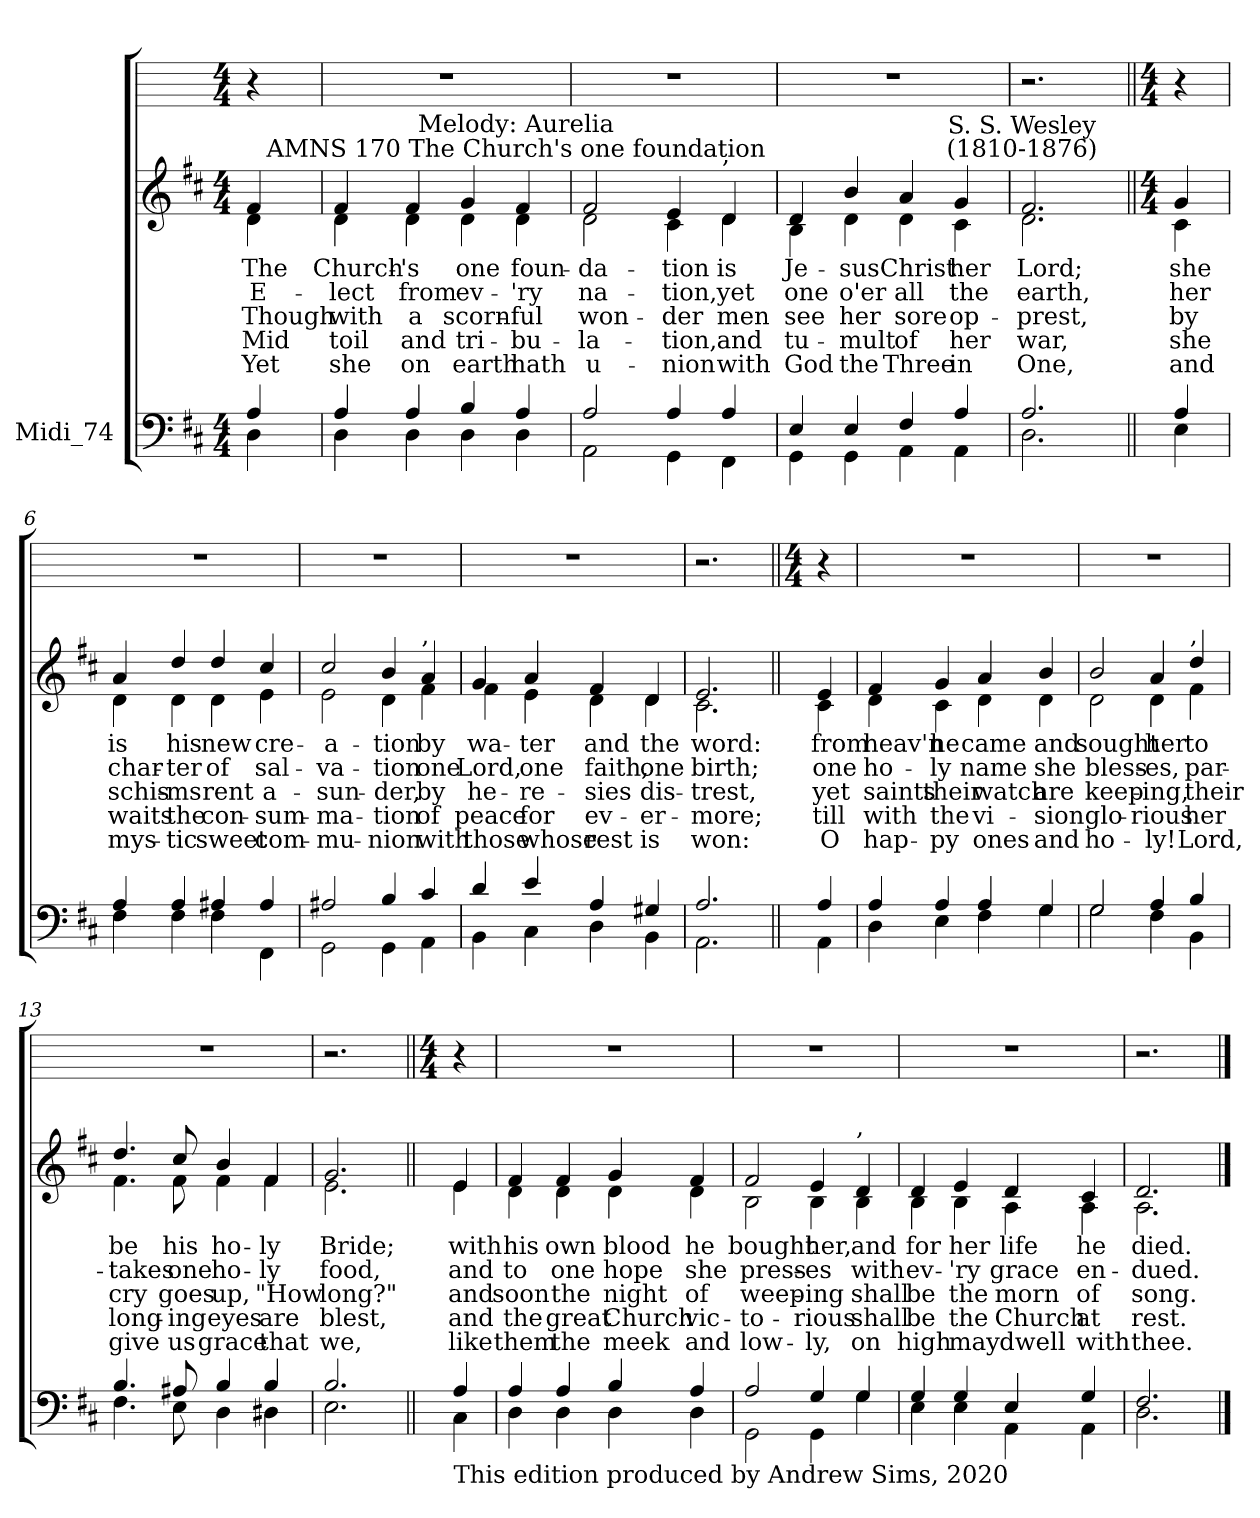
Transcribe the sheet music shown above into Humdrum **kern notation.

**kern	**kern	**text	**text	**text	**text	**text	**kern
*part3	*part2	*part2	*part2	*part2	*part2	*part2	*part1
*staff3	*staff2	*staff2	*staff2	*staff2	*staff2	*staff2	*staff1
*I"Midi_74	*	*	*	*	*	*	*
*clefF4	*clefG2	*	*	*	*	*	*
*k[f#c#]	*k[f#c#]	*	*	*	*	*	*
*D:	*D:	*	*	*	*	*	*
*M4/4	*M4/4	*	*	*	*	*	*M4/4
=	=	=	=	=	=	=	=
*^	*	*	*	*	*	*	*
!	!	!LO:TX:a:cj:t=S. J. Stone\n(1839-1900)	!	!	!	!	!	!
!	!	!	!LO:LY:b	!LO:LY:b	!LO:LY:b	!LO:LY:b	!LO:LY:b	!
*	*	*^	*	*	*	*	*	*
4A/	4D\	4f#/	4d\	The	E-	-Though	Mid	Yet	4r
=1	=1	=1	=1	=1	=1	=1	=1	=1	=1
!	!	!	!	!LO:LY:b	!LO:LY:b	!LO:LY:b	!LO:LY:b	!LO:LY:b	!
4A/	4D\	4f#/	4d\	Church-	-lect	with	toil	she	1r
!	!	!	!	!LO:LY:b	!LO:LY:b	!LO:LY:b	!LO:LY:b	!LO:LY:b	!
4A/	4D\	4f#/	4d\	's	from	a	and	on	.
!	!	!	!	!LO:LY:b	!LO:LY:b	!LO:LY:b	!LO:LY:b	!LO:LY:b	!
4B/	4D\	4g/	4d\	one	ev-	-scorn-	-tri-	-earth	.
!	!	!LO:TX:a:cj:t=AMNS 170 The Church's one foundation	!	!	!	!	!	!	!
!	!	!LO:TX:a:cj:t=Melody&colon; Aurelia	!	!	!	!	!	!	!
!	!	!	!	!LO:LY:b	!LO:LY:b	!LO:LY:b	!LO:LY:b	!LO:LY:b	!
4A/	4D\	4f#/	4d\	foun-	-'ry	ful	bu-	-hath	.
=2	=2	=2	=2	=2	=2	=2	=2	=2	=2
!	!	!	!	!LO:LY:b	!LO:LY:b	!LO:LY:b	!LO:LY:b	!LO:LY:b	!
2A/	2AA\	2f#/	2d\	da-	-na-	-won-	-la-	-u-	1r
!	!	!	!	!LO:LY:b	!LO:LY:b	!LO:LY:b	!LO:LY:b	!LO:LY:b	!
4A/	4GG\	4e/	4c#\	-tion	tion,	der	tion,	nion	.
!	!	!LO:TX:a:t=,	!	!	!	!	!	!	!
!	!	!	!	!LO:LY:b	!LO:LY:b	!LO:LY:b	!LO:LY:b	!LO:LY:b	!
4A/	4FF#\	4d/	4d\	is	yet	men	and	with	.
=3	=3	=3	=3	=3	=3	=3	=3	=3	=3
!	!	!	!	!LO:LY:b	!LO:LY:b	!LO:LY:b	!LO:LY:b	!LO:LY:b	!
4E/	4GG\	4d/	4B\	Je-	-one	see	tu-	-God	1r
!	!	!	!	!LO:LY:b	!LO:LY:b	!LO:LY:b	!LO:LY:b	!LO:LY:b	!
4E/	4GG\	4b/	4d\	sus	o'er	her	mult	the	.
!	!	!	!	!LO:LY:b	!LO:LY:b	!LO:LY:b	!LO:LY:b	!LO:LY:b	!
4F#/	4AA\	4a/	4d\	Christ	all	sore	of	Three	.
!	!	!	!	!LO:LY:b	!LO:LY:b	!LO:LY:b	!LO:LY:b	!LO:LY:b	!
4A/	4AA\	4g/	4c#\	her	the	op-	-her	in	.
=4	=4	=4	=4	=4	=4	=4	=4	=4	=4
!	!	!LO:TX:a:cj:t=S. S. Wesley\n(1810-1876)	!	!	!	!	!	!	!
!	!	!	!	!LO:LY:b	!LO:LY:b	!LO:LY:b	!LO:LY:b	!LO:LY:b	!
2.A/	2.D\	2.f#/	2.d\	Lord;	earth,	prest,	war,	One,	2.r
!!LO:LB:g=z
=5||	=5||	=5||	=5||	=5||	=5||	=5||	=5||	=5||	=5||
*	*	*M4/4	*	*	*	*	*	*	*M4/4
!	!	!	!	!LO:LY:b	!LO:LY:b	!LO:LY:b	!LO:LY:b	!LO:LY:b	!
4A/	4E\	4g/	4c#\	she	her	by	she	and	4r
=6	=6	=6	=6	=6	=6	=6	=6	=6	=6
!	!	!	!	!LO:LY:b	!LO:LY:b	!LO:LY:b	!LO:LY:b	!LO:LY:b	!
4A/	4F#\	4a/	4d\	is	char-	-schis-	-waits	mys-	1r
!	!	!	!	!LO:LY:b	!LO:LY:b	!LO:LY:b	!LO:LY:b	!LO:LY:b	!
4A/	4F#\	4dd/	4d\	-his	ter	ms	the	tic	.
!	!	!	!	!LO:LY:b	!LO:LY:b	!LO:LY:b	!LO:LY:b	!LO:LY:b	!
4A#X/	4F#\	4dd/	4d\	new	of	rent	con-	-sweet	.
!	!	!	!	!LO:LY:b	!LO:LY:b	!LO:LY:b	!LO:LY:b	!LO:LY:b	!
4A#/	4FF#\	4cc#/	4e\	cre-	-sal-	-a-	-sum-	-com-	.
=7	=7	=7	=7	=7	=7	=7	=7	=7	=7
!	!	!	!	!LO:LY:b	!LO:LY:b	!LO:LY:b	!LO:LY:b	!LO:LY:b	!
2A#X/	2GG\	2cc#/	2e\	-a-	-va-	-sun-	-ma-	-mu-	1r
!	!	!	!	!LO:LY:b	!LO:LY:b	!LO:LY:b	!LO:LY:b	!LO:LY:b	!
4B/	4GG\	4b/	4d\	-tion	tion	der,	tion	nion	.
!	!	!LO:TX:a:t=,	!	!	!	!	!	!	!
!	!	!	!	!LO:LY:b	!LO:LY:b	!LO:LY:b	!LO:LY:b	!LO:LY:b	!
4c#/	4AA\	4a/	4f#\	by	one	by	of	with	.
=8	=8	=8	=8	=8	=8	=8	=8	=8	=8
!	!	!	!	!LO:LY:b	!LO:LY:b	!LO:LY:b	!LO:LY:b	!LO:LY:b	!
4d/	4BB\	4g/	4f#\	wa-	-Lord,	he-	-peace	those	1r
!	!	!	!	!LO:LY:b	!LO:LY:b	!LO:LY:b	!LO:LY:b	!LO:LY:b	!
4e	4C#\	4a/	4e\	ter	one	re-	-for	whose	.
!	!	!	!	!LO:LY:b	!LO:LY:b	!LO:LY:b	!LO:LY:b	!LO:LY:b	!
4A/	4D\	4f#/	4d\	and	faith,	sies	ev-	-rest	.
!	!	!	!	!LO:LY:b	!LO:LY:b	!LO:LY:b	!LO:LY:b	!LO:LY:b	!
4G#X/	4BB\	4d/	4d\	the	one	dis-	-er-	-is	.
=9	=9	=9	=9	=9	=9	=9	=9	=9	=9
!	!	!	!	!LO:LY:b	!LO:LY:b	!LO:LY:b	!LO:LY:b	!LO:LY:b	!
2.A/	2.AA\	2.e/	2.c#\	word:	birth;	trest,	more;	won:	2.r
!!LO:LB:g=z
=10||	=10||	=10||	=10||	=10||	=10||	=10||	=10||	=10||	=10||
*	*	*	*	*	*	*	*	*	*M4/4
!	!	!	!	!LO:LY:b	!LO:LY:b	!LO:LY:b	!LO:LY:b	!LO:LY:b	!
4A/	4AA\	4e/	4c#\	from	one	yet	till	O	4r
=11	=11	=11	=11	=11	=11	=11	=11	=11	=11
!	!	!	!	!LO:LY:b	!LO:LY:b	!LO:LY:b	!LO:LY:b	!LO:LY:b	!
4A/	4D\	4f#/	4d\	heav'n	ho-	-saints	with	hap-	1r
!	!	!	!	!LO:LY:b	!LO:LY:b	!LO:LY:b	!LO:LY:b	!LO:LY:b	!
4A/	4E\	4g/	4c#\	-he	ly	their	the	py	.
!	!	!	!	!LO:LY:b	!LO:LY:b	!LO:LY:b	!LO:LY:b	!LO:LY:b	!
4A/	4F#\	4a/	4d\	came	name	watch	vi-	-ones	.
!	!	!	!	!LO:LY:b	!LO:LY:b	!LO:LY:b	!LO:LY:b	!LO:LY:b	!
4G/	4G\	4b/	4d\	and	she	are	sion	and	.
=12	=12	=12	=12	=12	=12	=12	=12	=12	=12
!	!	!	!	!LO:LY:b	!LO:LY:b	!LO:LY:b	!LO:LY:b	!LO:LY:b	!
2G/	2G\	2b/	2d\	sought	bless-	-keep-	-glo-	-ho-	1r
!	!	!	!	!LO:LY:b	!LO:LY:b	!LO:LY:b	!LO:LY:b	!LO:LY:b	!
4A/	4F#\	4a/	4d\	-her	es,	ing,	rious	ly!	.
!	!	!LO:TX:a:t=,	!	!	!	!	!	!	!
!	!	!	!	!LO:LY:b	!LO:LY:b	!LO:LY:b	!LO:LY:b	!LO:LY:b	!
4B	4BB\	4dd/	4f#\	to	par-	-their	her	Lord,	.
=13	=13	=13	=13	=13	=13	=13	=13	=13	=13
!	!	!	!	!LO:LY:b	!LO:LY:b	!LO:LY:b	!LO:LY:b	!LO:LY:b	!
4.B	4.F#\	4.dd/	4.f#\	be	takes	cry	long-	-give	1r
!	!	!	!	!LO:LY:b	!LO:LY:b	!LO:LY:b	!LO:LY:b	!LO:LY:b	!
8A#X/	8E\	8cc#/	8f#\	his	one	goes	ing	us	.
!	!	!	!	!LO:LY:b	!LO:LY:b	!LO:LY:b	!LO:LY:b	!LO:LY:b	!
4B	4D\	4b/	4f#\	ho-	-ho-	-up,	eyes	grace	.
!	!	!	!	!LO:LY:b	!LO:LY:b	!LO:LY:b	!LO:LY:b	!LO:LY:b	!
4B	4D#X\	4f#/	4f#\	ly	ly	"How	are	that	.
=14	=14	=14	=14	=14	=14	=14	=14	=14	=14
!	!	!	!	!LO:LY:b	!LO:LY:b	!LO:LY:b	!LO:LY:b	!LO:LY:b	!
2.B	2.E\	2.g/	2.e\	Bride;	food,	long?"	blest,	we,	2.r
!!LO:LB:g=z
=15||	=15||	=15||	=15||	=15||	=15||	=15||	=15||	=15||	=15||
*	*	*	*	*	*	*	*	*	*M4/4
!LO:TX:b:t=This edition produced by Andrew Sims, 2020	!	!	!	!	!	!	!	!	!
!	!	!	!	!LO:LY:b	!LO:LY:b	!LO:LY:b	!LO:LY:b	!LO:LY:b	!
4A/	4C#\	4e/	4e\	with	and	and	and	like	4r
=16	=16	=16	=16	=16	=16	=16	=16	=16	=16
!	!	!	!	!LO:LY:b	!LO:LY:b	!LO:LY:b	!LO:LY:b	!LO:LY:b	!
4A/	4D\	4f#/	4d\	his	to	soon	the	them	1r
!	!	!	!	!LO:LY:b	!LO:LY:b	!LO:LY:b	!LO:LY:b	!LO:LY:b	!
4A/	4D\	4f#/	4d\	own	one	the	great	the	.
!	!	!	!	!LO:LY:b	!LO:LY:b	!LO:LY:b	!LO:LY:b	!LO:LY:b	!
4B/	4D\	4g/	4d\	blood	hope	night	Church	meek	.
!	!	!	!	!LO:LY:b	!LO:LY:b	!LO:LY:b	!LO:LY:b	!LO:LY:b	!
4A/	4D\	4f#/	4d\	he	she	of	vic-	-and	.
=17	=17	=17	=17	=17	=17	=17	=17	=17	=17
!	!	!	!	!LO:LY:b	!LO:LY:b	!LO:LY:b	!LO:LY:b	!LO:LY:b	!
2A/	2GG\	2f#/	2B\	bought	press-	-weep-	-to-	-low-	1r
!	!	!	!	!LO:LY:b	!LO:LY:b	!LO:LY:b	!LO:LY:b	!LO:LY:b	!
4G/	4GG\	4e/	4B\	-her,	es	ing	rious	ly,	.
!	!	!LO:TX:a:t=,	!	!	!	!	!	!	!
!	!	!	!	!LO:LY:b	!LO:LY:b	!LO:LY:b	!LO:LY:b	!LO:LY:b	!
4G/	4G\	4d/	4B\	and	with	shall	shall	on	.
=18	=18	=18	=18	=18	=18	=18	=18	=18	=18
!	!	!	!	!LO:LY:b	!LO:LY:b	!LO:LY:b	!LO:LY:b	!LO:LY:b	!
4G/	4E\	4d/	4B\	for	ev-	-be	be	high	1r
!	!	!	!	!LO:LY:b	!LO:LY:b	!LO:LY:b	!LO:LY:b	!LO:LY:b	!
4G/	4E\	4e/	4B\	her	'ry	the	the	may	.
!	!	!	!	!LO:LY:b	!LO:LY:b	!LO:LY:b	!LO:LY:b	!LO:LY:b	!
4E/	4AA\	4d/	4A	life	grace	morn	Church	dwell	.
!	!	!	!	!LO:LY:b	!LO:LY:b	!LO:LY:b	!LO:LY:b	!LO:LY:b	!
4G/	4AA\	4c#/	4A	he	en-	-of	at	with	.
=19	=19	=19	=19	=19	=19	=19	=19	=19	=19
!	!	!	!	!LO:LY:b	!LO:LY:b	!LO:LY:b	!LO:LY:b	!LO:LY:b	!
2.F#/	2.D\	2.d/	2.A	died.	dued.	song.	rest.	thee.	2.r
*v	*v	*	*	*	*	*	*	*	*
*	*v	*v	*	*	*	*	*	*
==	==	==	==	==	==	==	==
*-	*-	*-	*-	*-	*-	*-	*-
